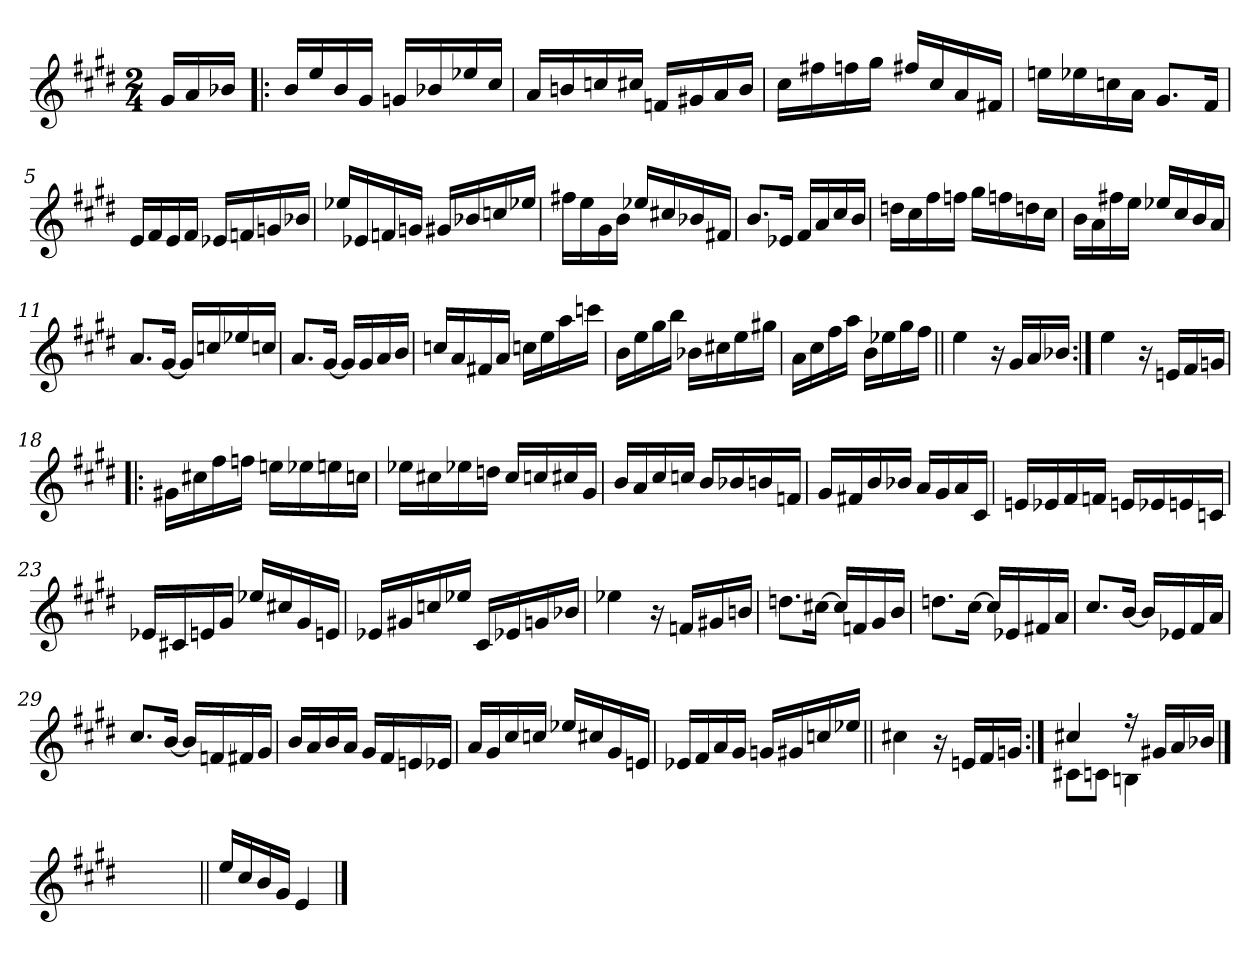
**kern
*part1
*staff1
*clefG2
*k[f#c#g#d#]
*E:
*M2/4
=
16g#/LL
16a/
16b-X/JJ
=1!|:
16b/LL
16ee/
16b/
16g#/JJ
16gn/LL
16b-X/
16ee-X/
16cc#/JJ
=2
16a/LL
16bn/
16ccn/
16cc#X/JJ
16f/LL
16g#X/
16a/
16b/JJ
=3
16cc#\LL
16ff#X\
16ffn\
16gg#\JJ
16ff#X/LL
16cc#/
16a/
16f#X/JJ
=4
16een\LL
16ee-X\
16ccn\
16a\JJ
8.g#/L
16f#/Jk
!!LO:LB:g=z
=5
16e/LL
16f#/
16e/
16f#/JJ
16e-X/LL
16fn/
16gn/
16b-X/JJ
=6
16ee-X/LL
16e-X/
16fn/
16gn/JJ
16g#X/LL
16b-X/
16ccn/
16ee-X/JJ
=7
16ff#X\LL
16ee\
16g#\
16b\JJ
16ee-X/LL
16cc#X/
16b-X/
16f#X/JJ
=8
8.b/L
16e-X/Jk
16f#/LL
16a/
16cc#/
16b/JJ
!!LO:LB:g=z
=9
16ddn\LL
16cc#\
16ff#\
16ffn\JJ
16gg#\LL
16ffn\
16ddn\
16cc#\JJ
=10
16b\LL
16a\
16ff#X\
16ee\JJ
16ee-X/LL
16cc#/
16b/
16a/JJ
=11
8.a/L
[16g#/Jk
16g#/LL]
16ccn/
16ee-X/
16ccn/JJ
=12
8.a/L
[16g#/Jk
16g#/LL]
16g#/
16a/
16b/JJ
!!LO:LB:g=z
=13
16ccn/LL
16a/
16f#X/
16a/JJ
16ccn\LL
16ee\
16aa\
16cccn\JJ
=14
16b\LL
16ee\
16gg#\
16bb\JJ
16b-X\LL
16cc#X\
16ee\
16gg#X\JJ
=15
16a\LL
16cc#\
16ff#\
16aa\JJ
16b\LL
16ee-X\
16gg#\
16ff#\JJ
=16||
4ee\
16r
16g#/LL
16a/
16b-X/JJ
!!LO:LB:g=z
=17:|!
4ee\
16r
16en/LL
16f#/
16gn/JJ
=18!|:
16g#X\LL
16cc#X\
16ff#\
16ffn\JJ
16een\LL
16ee-X\
16een\
16ccn\JJ
=19
16ee-X\LL
16cc#X\
16ee-X\
16ddn\JJ
16cc#/LL
16ccn/
16cc#X/
16g#/JJ
=20
16b/LL
16a/
16cc#/
16ccn/JJ
16b/LL
16b-X/
16bn/
16fn/JJ
!!LO:LB:g=z
=21
16g#/LL
16f#X/
16b/
16b-X/JJ
16a/LL
16g#/
16a/
16c#/JJ
=22
16en/LL
16e-X/
16f#/
16fn/JJ
16en/LL
16e-X/
16en/
16cn/JJ
=23
16e-X/LL
16c#X/
16en/
16g#/JJ
16ee-X/LL
16cc#X/
16g#/
16en/JJ
=24
16e-X/LL
16g#X/
16ccn/
16ee-X/JJ
16c#/LL
16e-X/
16gn/
16b-X/JJ
!!LO:LB:g=z
=25
4ee-X\
16r
16fn/LL
16g#X/
16bn/JJ
=26
8.ddn\L
[16cc#X\Jk
16cc#/LL]
16fn/
16g#/
16b/JJ
=27
8.ddn\L
[16cc#\Jk
16cc#/LL]
16e-X/
16f#X/
16a/JJ
=28
8.cc#/L
[16b/Jk
16b/LL]
16e-X/
16f#/
16a/JJ
!!LO:LB:g=z
=29
8.cc#/L
[16b/Jk
16b/LL]
16fn/
16f#X/
16g#/JJ
=30
16b/LL
16a/
16b/
16a/JJ
16g#/LL
16f#/
16en/
16e-X/JJ
=31
16a/LL
16g#/
16cc#/
16ccn/JJ
16ee-X/LL
16cc#X/
16g#/
16en/JJ
=32
16e-X/LL
16f#/
16a/
16g#/JJ
16gn/LL
16g#X/
16ccn/
16ee-X/JJ
!!LO:LB:g=z
=33||
4cc#X\
16r
16en/LL
16f#/
16gn/JJ
=34:|!
*^
4cc#X/	8c#X\L
.	8cn\J
16r	4Bn\
16g#X/LL	.
16a/	.
16b-X/JJ	.
*v	*v
==35
2ryy
=36||
16ee/LL
16cc#/
16b/
16g#/JJ
4e/
==
*-
